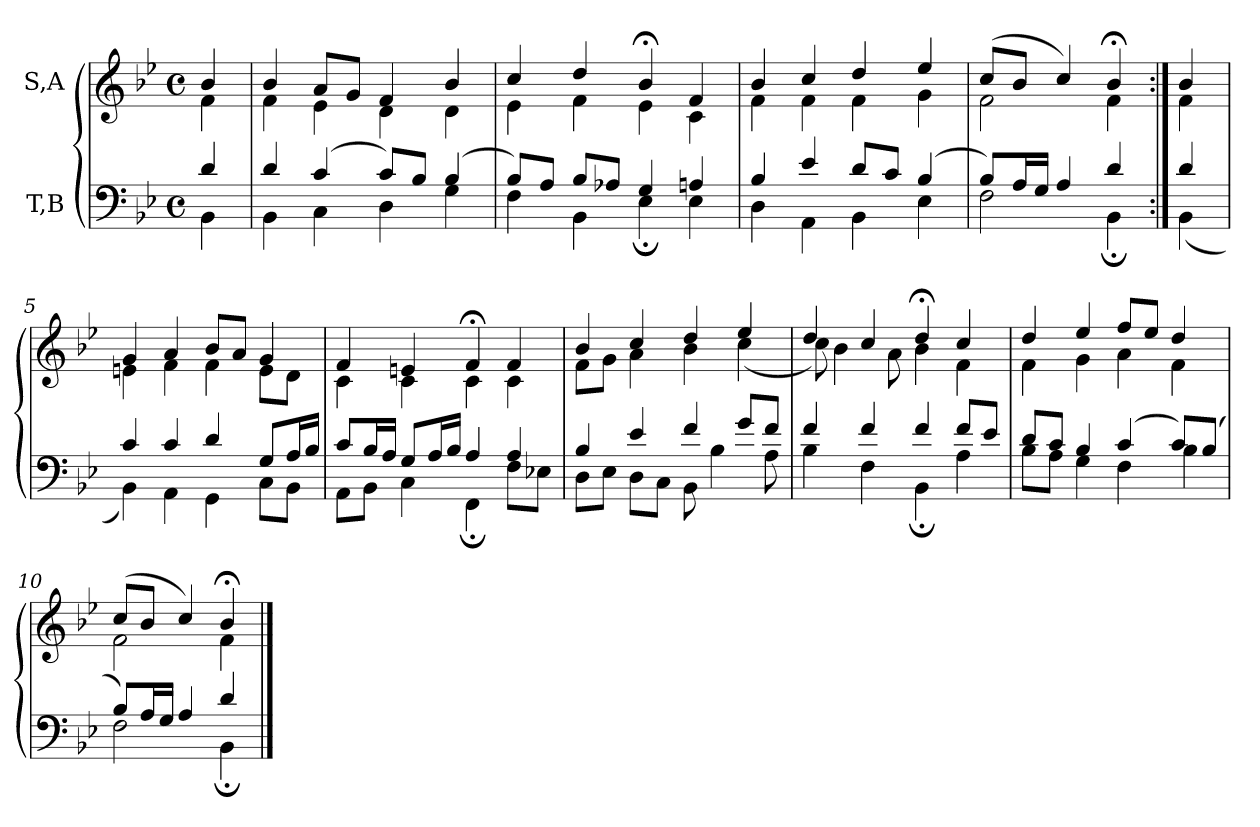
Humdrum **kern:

**kern	**kern
*part2	*part1
*staff2	*staff1
*I"T,B	*I"S,A
*clefF4	*clefG2
*k[b-e-]	*k[b-e-]
*M4/4	*M4/4
*met(c)	*met(c)
=	=
*^	*^
4d	4BB-	4b-	4f
=1	=1	=1	=1
4d	4BB-	4b-	4f
(>4c	4C	8aL	4e-
.	.	8gJ	.
8cL)	4D	4f	4d
8B-J	.	.	.
(>4B-	4G	4b-	4d
=2	=2	=2	=2
8B-L)	4F	4cc	4e-
8AJ	.	.	.
8B-L	4BB-	4dd	4f
8A-XJ	.	.	.
4G	4E-;	4b-;<	4e-
4An	4E-	4f	4c
=3	=3	=3	=3
4B-	4D	4b-	4f
4e-	4AA	4cc	4f
8dL	4BB-	4dd	4f
8cJ	.	.	.
(>4B-	4E-	4ee-	4g
=4a	=4a	=4a	=4a
8B-L)	2F	(>8ccL	2f
16AL	.	8b-J	.
16GJJ	.	.	.
4A	.	4cc)	.
4d	4BB-;	4b-;<	4f
=4b:|!	=4b:|!	=4b:|!	=4b:|!
4d	(<4BB-	4b-	4f
=5	=5	=5	=5
4c	4BB-)	4g	4en
4c	4AA	4a	4f
4d	4GG	8b-L	4f
.	.	8aJ	.
8GL	8CL	4g	8eL
16AL	8BB-J	.	8dJ
16B-JJ	.	.	.
=6	=6	=6	=6
8cL	8AAL	4f	4c
16B-L	8BB-J	.	.
16AJJ	.	.	.
8GL	4C	4en	4c
16AL	.	.	.
16B-JJ	.	.	.
4A	4FF;	4f;<	4c
4A	8FL	4f	4c
.	8E-XJ	.	.
=7	=7	=7	=7
4B-	8DL	4b-	8fL
.	8E-J	.	8gJ
4e-	8DL	4cc	4a
.	8CJ	.	.
4f	8BB-	4dd	4b-
.	4B-	.	.
8gL	.	4ee-	(<4cc
8fJ	8A	.	.
=8	=8	=8	=8
4f	4B-	4dd	8cc)
.	.	.	4b-
4f	4F	4cc	.
.	.	.	8a
4f	4BB-;	4dd;<	4b-
8fL	4A	4cc	4f
8e-J	.	.	.
=9	=9	=9	=9
8dL	8B-L	4dd	4f
8cJ	8AJ	.	.
4B-	4G	4ee-	4g
(>4c	4F	8ffL	4a
.	.	8ee-J	.
8cL)	4B-	4dd	4f
(>8B-J	.	.	.
=10	=10	=10	=10
8B-L)	2F	(>8ccL	2f
16AL	.	8b-J	.
16GJJ	.	.	.
4A	.	4cc)	.
4d	4BB-;	4b-;<	4f
*v	*v	*	*
*	*v	*v
==	==
*-	*-
